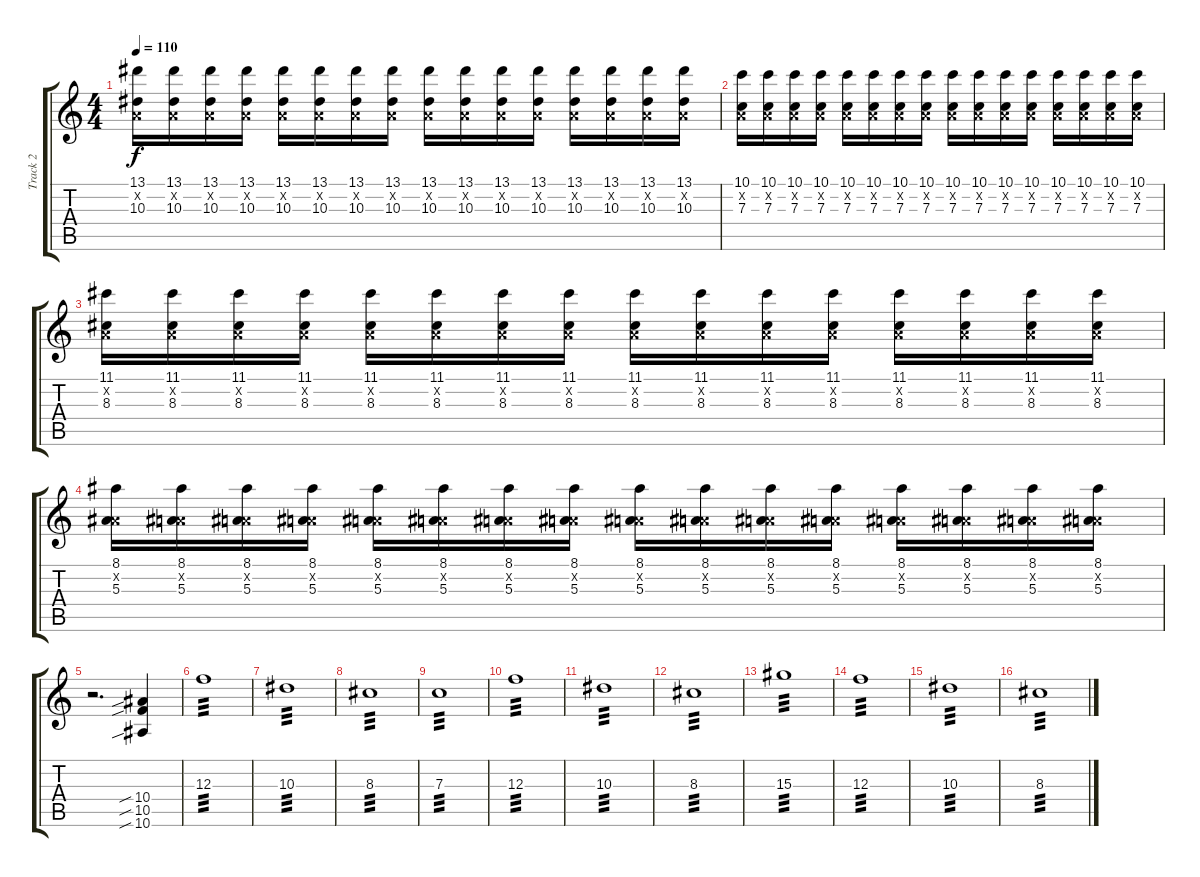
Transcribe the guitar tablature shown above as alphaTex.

\track ("Track 2" "Track 2") {instrument distortionguitar}
\staff {score tabs}
\tuning (D4 A3 F3 C3 G2 C2) {hide}
\ts (4 4)
\tempo 110
\clef g2
\ks c
(13.1 0.2{x} 10.3).16{dy f} (13.1 0.2{x} 10.3).16 (13.1 0.2{x} 10.3).16 (13.1 0.2{x} 10.3).16 (13.1 0.2{x} 10.3).16 (13.1 0.2{x} 10.3).16 (13.1 0.2{x} 10.3).16 (13.1 0.2{x} 10.3).16 (13.1 0.2{x} 10.3).16 (13.1 0.2{x} 10.3).16 (13.1 0.2{x} 10.3).16 (13.1 0.2{x} 10.3).16 (13.1 0.2{x} 10.3).16 (13.1 0.2{x} 10.3).16 (13.1 0.2{x} 10.3).16 (13.1 0.2{x} 10.3).16 |
(10.1 0.2{x} 7.3).16 (10.1 0.2{x} 7.3).16 (10.1 0.2{x} 7.3).16 (10.1 0.2{x} 7.3).16 (10.1 0.2{x} 7.3).16 (10.1 0.2{x} 7.3).16 (10.1 0.2{x} 7.3).16 (10.1 0.2{x} 7.3).16 (10.1 0.2{x} 7.3).16 (10.1 0.2{x} 7.3).16 (10.1 0.2{x} 7.3).16 (10.1 0.2{x} 7.3).16 (10.1 0.2{x} 7.3).16 (10.1 0.2{x} 7.3).16 (10.1 0.2{x} 7.3).16 (10.1 0.2{x} 7.3).16 |
(11.1 0.2{x} 8.3).16 (11.1 0.2{x} 8.3).16 (11.1 0.2{x} 8.3).16 (11.1 0.2{x} 8.3).16 (11.1 0.2{x} 8.3).16 (11.1 0.2{x} 8.3).16 (11.1 0.2{x} 8.3).16 (11.1 0.2{x} 8.3).16 (11.1 0.2{x} 8.3).16 (11.1 0.2{x} 8.3).16 (11.1 0.2{x} 8.3).16 (11.1 0.2{x} 8.3).16 (11.1 0.2{x} 8.3).16 (11.1 0.2{x} 8.3).16 (11.1 0.2{x} 8.3).16 (11.1 0.2{x} 8.3).16 |
(8.1 0.2{x} 5.3).16 (8.1 0.2{x} 5.3).16 (8.1 0.2{x} 5.3).16 (8.1 0.2{x} 5.3).16 (8.1 0.2{x} 5.3).16 (8.1 0.2{x} 5.3).16 (8.1 0.2{x} 5.3).16 (8.1 0.2{x} 5.3).16 (8.1 0.2{x} 5.3).16 (8.1 0.2{x} 5.3).16 (8.1 0.2{x} 5.3).16 (8.1 0.2{x} 5.3).16 (8.1 0.2{x} 5.3).16 (8.1 0.2{x} 5.3).16 (8.1 0.2{x} 5.3).16 (8.1 0.2{x} 5.3).16 |
r.2{d} (10.4{sib} 10.5{sib} 10.6{sib}).4 |
12.3.1{tp 3} |
10.3.1{tp 3} |
8.3.1{tp 3} |
7.3.1{tp 3} |
12.3.1{tp 3} |
10.3.1{tp 3} |
8.3.1{tp 3} |
15.3.1{tp 3} |
12.3.1{tp 3} |
10.3.1{tp 3} |
8.3.1{tp 3}
